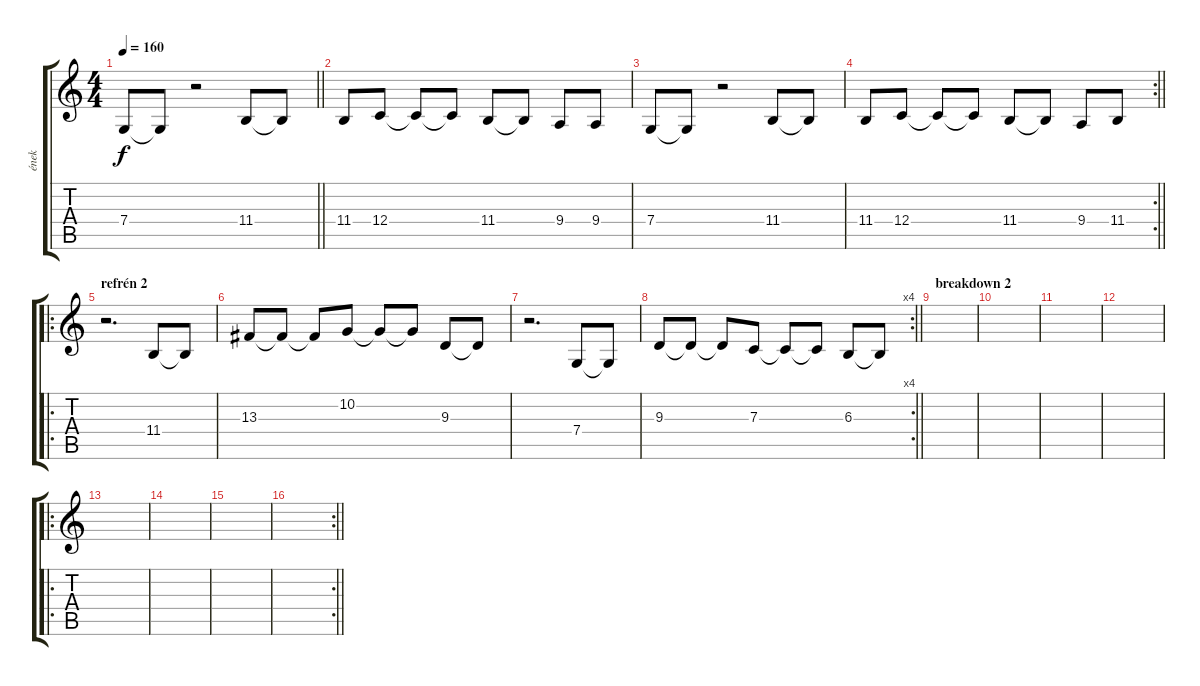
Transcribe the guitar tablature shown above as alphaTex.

\track ("ének" "ének") {instrument pad1newage}
\staff {score tabs}
\tuning (D4 A3 F3 C3 G2 C2) {hide}
\ts (4 4)
\tempo 160
\clef g2
\barLineRight lightlight
\ks c
7.4{t}.8{dy f} 7.4{t}.8 r.2 11.4.8 11.4{t}.8 |
11.4.8 12.4.8 12.4{t}.8 12.4{t}.8 11.4.8 11.4{t}.8 9.4.8 9.4.8 |
7.4.8 7.4{t}.8 r.2 11.4.8 11.4{t}.8 |
\rc 2
\barLineRight lightlight
11.4.8 12.4.8 12.4{t}.8 12.4{t}.8 11.4.8 11.4{t}.8 9.4.8 11.4.8 |
\ro
\section ("" "refrén 2")
r.2{d} 11.4.8 11.4{t}.8 |
13.3.8 13.3{t}.8 13.3{t}.8 10.2.8 10.2{t}.8 10.2{t}.8 9.3.8 9.3{t}.8 |
r.2{d} 7.4.8 7.4{t}.8 |
\rc 4
\barLineRight lightlight
9.3.8 9.3{t}.8 9.3{t}.8 7.3.8 7.3{t}.8 7.3{t}.8 6.3.8 6.3{t}.8 |
\section ("" "breakdown 2")
|
|
|
|
\ro
|
|
|
\rc 2
\barLineRight lightlight
